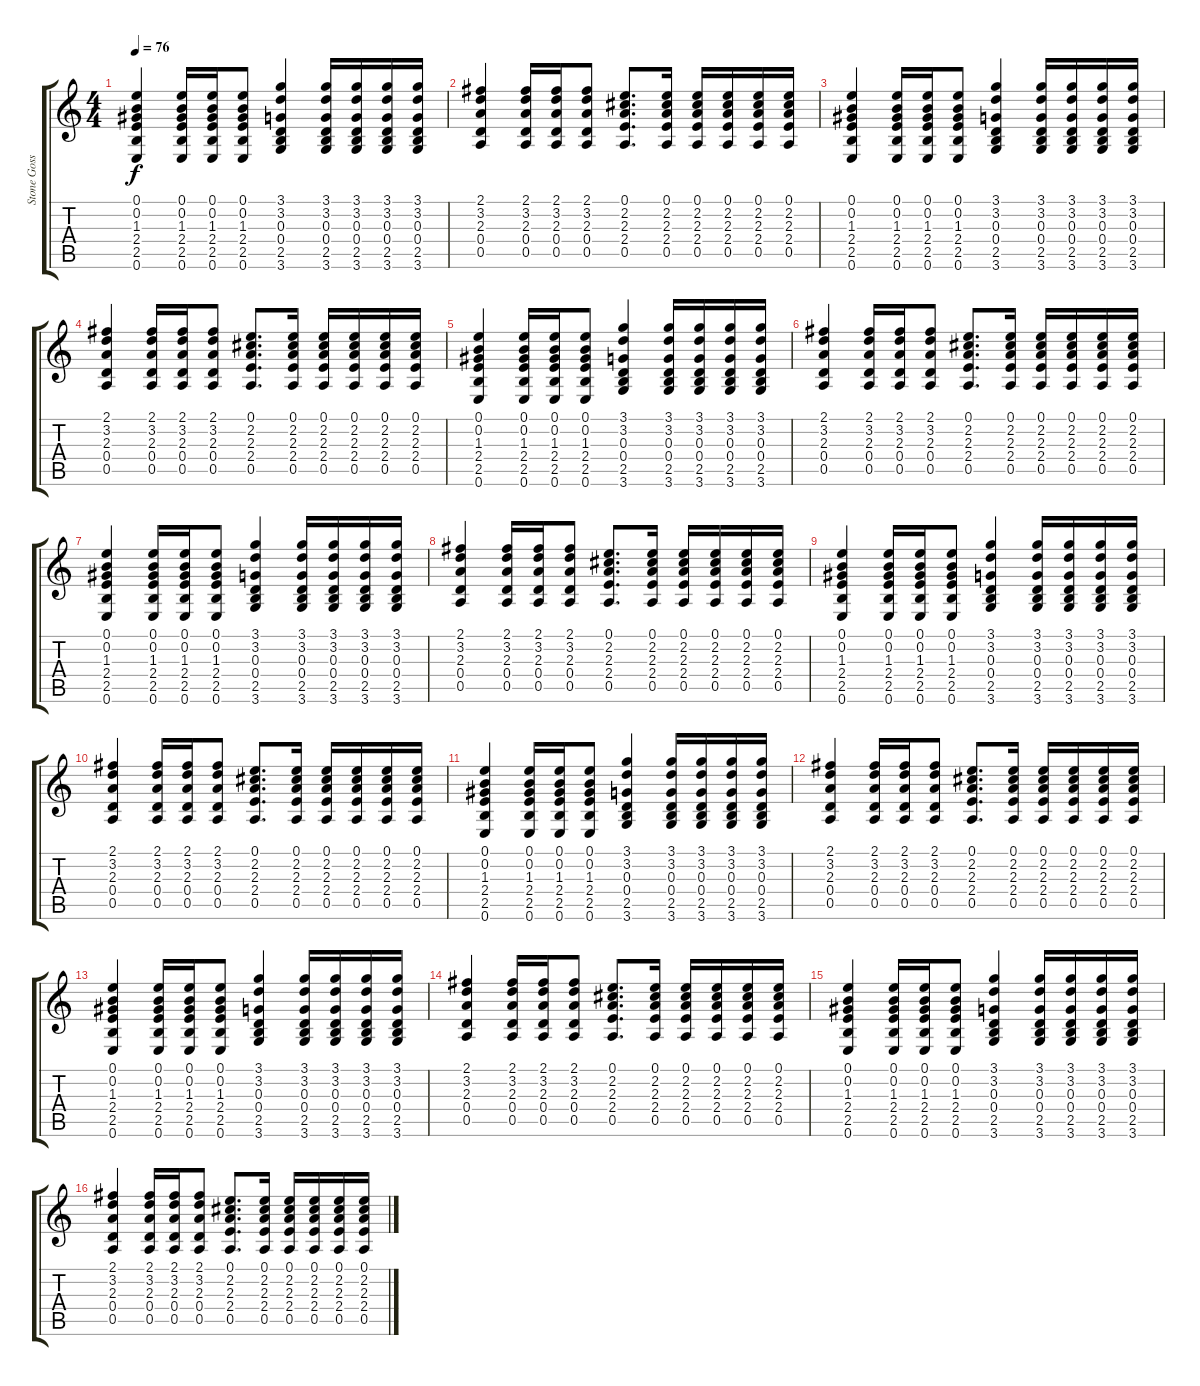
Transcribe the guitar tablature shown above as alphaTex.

\track ("Stone Gossard" "Stone Goss") {instrument acousticguitarsteel}
\staff {score tabs}
\tuning (E4 B3 G3 D3 A2 E2) {hide}
\ts (4 4)
\tempo 76
\clef g2
\ks c
(0.1 0.2 1.3 2.4 2.5 0.6).4{dy f} (0.1 0.2 1.3 2.4 2.5 0.6).16 (0.1 0.2 1.3 2.4 2.5 0.6).16 (0.1 0.2 1.3 2.4 2.5 0.6).8 (3.1 3.2 0.3 0.4 2.5 3.6).4 (3.1 3.2 0.3 0.4 2.5 3.6).16 (3.1 3.2 0.3 0.4 2.5 3.6).16 (3.1 3.2 0.3 0.4 2.5 3.6).16 (3.1 3.2 0.3 0.4 2.5 3.6).16 |
(2.1 3.2 2.3 0.4 0.5).4 (2.1 3.2 2.3 0.4 0.5).16 (2.1 3.2 2.3 0.4 0.5).16 (2.1 3.2 2.3 0.4 0.5).8 (0.1 2.2 2.3 2.4 0.5).8{d} (0.1 2.2 2.3 2.4 0.5).16 (0.1 2.2 2.3 2.4 0.5).16 (0.1 2.2 2.3 2.4 0.5).16 (0.1 2.2 2.3 2.4 0.5).16 (0.1 2.2 2.3 2.4 0.5).16 |
(0.1 0.2 1.3 2.4 2.5 0.6).4 (0.1 0.2 1.3 2.4 2.5 0.6).16 (0.1 0.2 1.3 2.4 2.5 0.6).16 (0.1 0.2 1.3 2.4 2.5 0.6).8 (3.1 3.2 0.3 0.4 2.5 3.6).4 (3.1 3.2 0.3 0.4 2.5 3.6).16 (3.1 3.2 0.3 0.4 2.5 3.6).16 (3.1 3.2 0.3 0.4 2.5 3.6).16 (3.1 3.2 0.3 0.4 2.5 3.6).16 |
(2.1 3.2 2.3 0.4 0.5).4 (2.1 3.2 2.3 0.4 0.5).16 (2.1 3.2 2.3 0.4 0.5).16 (2.1 3.2 2.3 0.4 0.5).8 (0.1 2.2 2.3 2.4 0.5).8{d} (0.1 2.2 2.3 2.4 0.5).16 (0.1 2.2 2.3 2.4 0.5).16 (0.1 2.2 2.3 2.4 0.5).16 (0.1 2.2 2.3 2.4 0.5).16 (0.1 2.2 2.3 2.4 0.5).16 |
(0.1 0.2 1.3 2.4 2.5 0.6).4 (0.1 0.2 1.3 2.4 2.5 0.6).16 (0.1 0.2 1.3 2.4 2.5 0.6).16 (0.1 0.2 1.3 2.4 2.5 0.6).8 (3.1 3.2 0.3 0.4 2.5 3.6).4 (3.1 3.2 0.3 0.4 2.5 3.6).16 (3.1 3.2 0.3 0.4 2.5 3.6).16 (3.1 3.2 0.3 0.4 2.5 3.6).16 (3.1 3.2 0.3 0.4 2.5 3.6).16 |
(2.1 3.2 2.3 0.4 0.5).4 (2.1 3.2 2.3 0.4 0.5).16 (2.1 3.2 2.3 0.4 0.5).16 (2.1 3.2 2.3 0.4 0.5).8 (0.1 2.2 2.3 2.4 0.5).8{d} (0.1 2.2 2.3 2.4 0.5).16 (0.1 2.2 2.3 2.4 0.5).16 (0.1 2.2 2.3 2.4 0.5).16 (0.1 2.2 2.3 2.4 0.5).16 (0.1 2.2 2.3 2.4 0.5).16 |
(0.1 0.2 1.3 2.4 2.5 0.6).4 (0.1 0.2 1.3 2.4 2.5 0.6).16 (0.1 0.2 1.3 2.4 2.5 0.6).16 (0.1 0.2 1.3 2.4 2.5 0.6).8 (3.1 3.2 0.3 0.4 2.5 3.6).4 (3.1 3.2 0.3 0.4 2.5 3.6).16 (3.1 3.2 0.3 0.4 2.5 3.6).16 (3.1 3.2 0.3 0.4 2.5 3.6).16 (3.1 3.2 0.3 0.4 2.5 3.6).16 |
(2.1 3.2 2.3 0.4 0.5).4 (2.1 3.2 2.3 0.4 0.5).16 (2.1 3.2 2.3 0.4 0.5).16 (2.1 3.2 2.3 0.4 0.5).8 (0.1 2.2 2.3 2.4 0.5).8{d} (0.1 2.2 2.3 2.4 0.5).16 (0.1 2.2 2.3 2.4 0.5).16 (0.1 2.2 2.3 2.4 0.5).16 (0.1 2.2 2.3 2.4 0.5).16 (0.1 2.2 2.3 2.4 0.5).16 |
(0.1 0.2 1.3 2.4 2.5 0.6).4 (0.1 0.2 1.3 2.4 2.5 0.6).16 (0.1 0.2 1.3 2.4 2.5 0.6).16 (0.1 0.2 1.3 2.4 2.5 0.6).8 (3.1 3.2 0.3 0.4 2.5 3.6).4 (3.1 3.2 0.3 0.4 2.5 3.6).16 (3.1 3.2 0.3 0.4 2.5 3.6).16 (3.1 3.2 0.3 0.4 2.5 3.6).16 (3.1 3.2 0.3 0.4 2.5 3.6).16 |
(2.1 3.2 2.3 0.4 0.5).4 (2.1 3.2 2.3 0.4 0.5).16 (2.1 3.2 2.3 0.4 0.5).16 (2.1 3.2 2.3 0.4 0.5).8 (0.1 2.2 2.3 2.4 0.5).8{d} (0.1 2.2 2.3 2.4 0.5).16 (0.1 2.2 2.3 2.4 0.5).16 (0.1 2.2 2.3 2.4 0.5).16 (0.1 2.2 2.3 2.4 0.5).16 (0.1 2.2 2.3 2.4 0.5).16 |
(0.1 0.2 1.3 2.4 2.5 0.6).4 (0.1 0.2 1.3 2.4 2.5 0.6).16 (0.1 0.2 1.3 2.4 2.5 0.6).16 (0.1 0.2 1.3 2.4 2.5 0.6).8 (3.1 3.2 0.3 0.4 2.5 3.6).4 (3.1 3.2 0.3 0.4 2.5 3.6).16 (3.1 3.2 0.3 0.4 2.5 3.6).16 (3.1 3.2 0.3 0.4 2.5 3.6).16 (3.1 3.2 0.3 0.4 2.5 3.6).16 |
(2.1 3.2 2.3 0.4 0.5).4 (2.1 3.2 2.3 0.4 0.5).16 (2.1 3.2 2.3 0.4 0.5).16 (2.1 3.2 2.3 0.4 0.5).8 (0.1 2.2 2.3 2.4 0.5).8{d} (0.1 2.2 2.3 2.4 0.5).16 (0.1 2.2 2.3 2.4 0.5).16 (0.1 2.2 2.3 2.4 0.5).16 (0.1 2.2 2.3 2.4 0.5).16 (0.1 2.2 2.3 2.4 0.5).16 |
(0.1 0.2 1.3 2.4 2.5 0.6).4 (0.1 0.2 1.3 2.4 2.5 0.6).16 (0.1 0.2 1.3 2.4 2.5 0.6).16 (0.1 0.2 1.3 2.4 2.5 0.6).8 (3.1 3.2 0.3 0.4 2.5 3.6).4 (3.1 3.2 0.3 0.4 2.5 3.6).16 (3.1 3.2 0.3 0.4 2.5 3.6).16 (3.1 3.2 0.3 0.4 2.5 3.6).16 (3.1 3.2 0.3 0.4 2.5 3.6).16 |
(2.1 3.2 2.3 0.4 0.5).4 (2.1 3.2 2.3 0.4 0.5).16 (2.1 3.2 2.3 0.4 0.5).16 (2.1 3.2 2.3 0.4 0.5).8 (0.1 2.2 2.3 2.4 0.5).8{d} (0.1 2.2 2.3 2.4 0.5).16 (0.1 2.2 2.3 2.4 0.5).16 (0.1 2.2 2.3 2.4 0.5).16 (0.1 2.2 2.3 2.4 0.5).16 (0.1 2.2 2.3 2.4 0.5).16 |
(0.1 0.2 1.3 2.4 2.5 0.6).4 (0.1 0.2 1.3 2.4 2.5 0.6).16 (0.1 0.2 1.3 2.4 2.5 0.6).16 (0.1 0.2 1.3 2.4 2.5 0.6).8 (3.1 3.2 0.3 0.4 2.5 3.6).4 (3.1 3.2 0.3 0.4 2.5 3.6).16 (3.1 3.2 0.3 0.4 2.5 3.6).16 (3.1 3.2 0.3 0.4 2.5 3.6).16 (3.1 3.2 0.3 0.4 2.5 3.6).16 |
(2.1 3.2 2.3 0.4 0.5).4 (2.1 3.2 2.3 0.4 0.5).16 (2.1 3.2 2.3 0.4 0.5).16 (2.1 3.2 2.3 0.4 0.5).8 (0.1 2.2 2.3 2.4 0.5).8{d} (0.1 2.2 2.3 2.4 0.5).16 (0.1 2.2 2.3 2.4 0.5).16 (0.1 2.2 2.3 2.4 0.5).16 (0.1 2.2 2.3 2.4 0.5).16 (0.1 2.2 2.3 2.4 0.5).16
